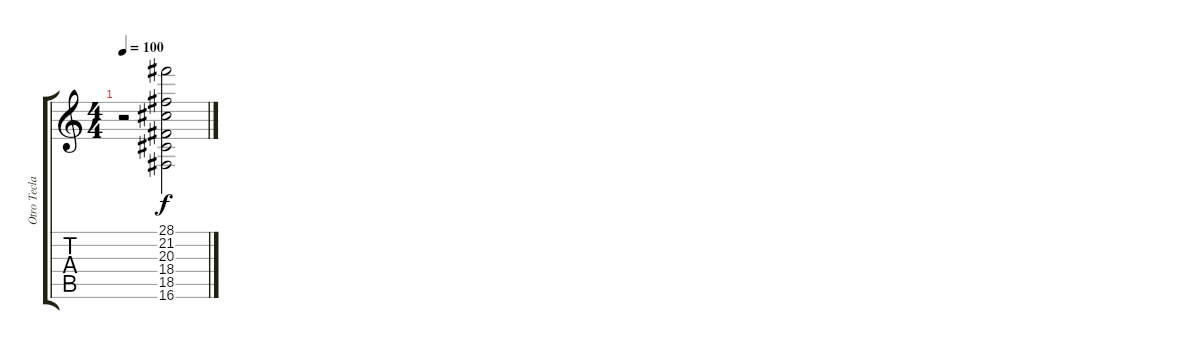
\track ("Otro Teclado" "Otro Tecla") {instrument orchestrahit}
\staff {score tabs}
\tuning (D4 A3 F3 C3 G2 D2) {hide}
\ts (4 4)
\tempo 100
\clef g2
\ks c
r.2{dy f volume 8 balance 8 instrument orchestrahit} (28.1 21.2 20.3 18.4 18.5 16.6).2
